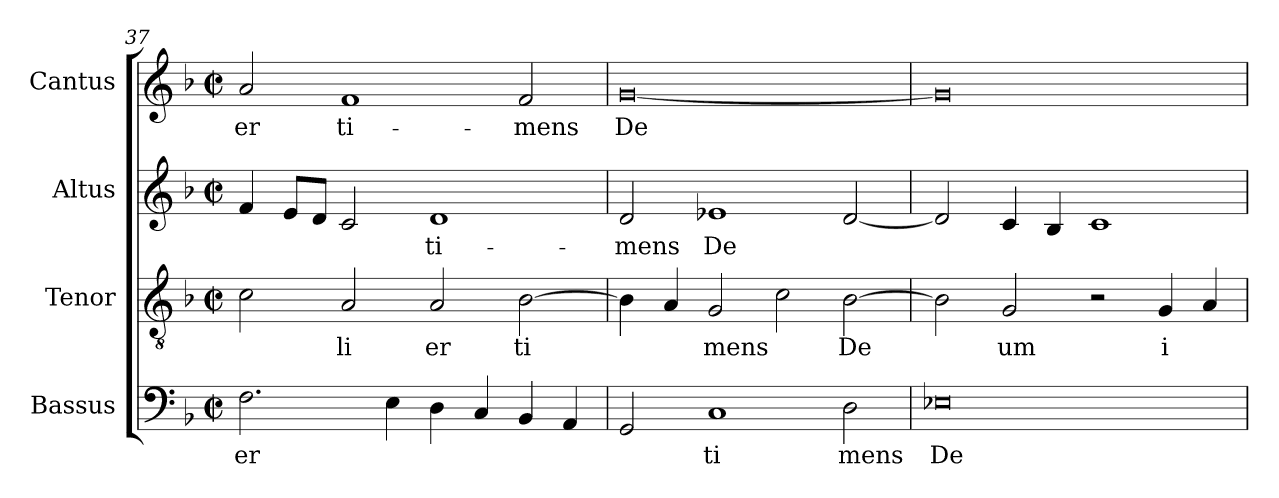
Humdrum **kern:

**kern	**text	**kern	**text	**kern	**text	**kern	**text
*part4	*part4	*part3	*part3	*part2	*part2	*part1	*part1
*staff4	*staff4	*staff3	*staff3	*staff2	*staff2	*staff1	*staff1
*I"Bassus	*	*I"Tenor	*	*I"Altus	*	*I"Cantus	*
!!LO:LB:g=z
*clefF4	*	*clefGv2	*	*clefG2	*	*clefG2	*
*k[b-]	*	*k[b-]	*	*k[b-]	*	*k[b-]	*
*F:	*	*F:	*	*F:	*	*F:	*
*M2/2	*	*M2/2	*	*M2/2	*	*M2/2	*
*met(c|)	*	*met(c|)	*	*met(c|)	*	*met(c|)	*
=37	=37	=37	=37	=37	=37	=37	=37
!	!LO:LY:b:cj	!	!LO:LY:b:cj	!	!LO:LY:b:cj	!	!LO:LY:b:cj
2.F\	-er	2c\	-	4f/	.	2a/	-er
!	!	!	!	!	!LO:LY:b:cj	!	!
.	.	.	.	8e/L	.	.	.
!	!	!	!	!	!LO:LY:b:cj	!	!
.	.	.	.	8d/J	.	.	.
!	!	!	!LO:LY:b:cj	!	!LO:LY:b:cj	!	!LO:LY:b:cj
.	.	2A/	-li	2c/	.	1f	ti-
!	!LO:LY:b:cj	!	!	!	!	!	!
4E\	.	.	.	.	.	.	.
!	!LO:LY:b:cj	!	!LO:LY:b:cj	!	!LO:LY:b:cj	!	!
4D\	.	2A/	er	1d	ti-	.	.
!	!LO:LY:b:cj	!	!	!	!	!	!
4C/	.	.	.	.	.	.	.
!	!LO:LY:b:cj	!	!LO:LY:b:cj	!	!	!	!LO:LY:b:cj
4BB-/	.	[>2B-\	ti	.	.	2f/	-mens
!	!LO:LY:b:cj	!	!	!	!	!	!
4AA/	.	.	.	.	.	.	.
=38	=38	=38	=38	=38	=38	=38	=38
!	!LO:LY:b:cj	!	!LO:LY:b:cj	!	!LO:LY:b:cj	!	!LO:LY:b:cj
2GG/	.	4B-\]	.	2d/	-mens	[<0g	De-
!	!	!	!LO:LY:b:cj	!	!	!	!
.	.	4A/	.	.	.	.	.
!	!LO:LY:b:cj	!	!LO:LY:b:cj	!	!LO:LY:b:cj	!	!
1C	ti	2G/	mens	1e-X	De-	.	.
!	!	!	!LO:LY:b:cj	!	!	!	!
.	.	2c\	.	.	.	.	.
!	!LO:LY:b:cj	!	!LO:LY:b:cj	!	!LO:LY:b:cj	!	!
2D\	mens	[>2B-\	De	[<2d/	--	.	.
=39	=39	=39	=39	=39	=39	=39	=39
!	!LO:LY:b:cj	!	!LO:LY:b:cj	!	!LO:LY:b:cj	!	!LO:LY:b:cj
0E-X	De	2B-\]	.	2d/]	--	0g]	--
!	!	!	!LO:LY:b:cj	!	!LO:LY:b:cj	!	!
.	.	2G/	um	4c/	--	.	.
!	!	!	!	!	!LO:LY:b:cj	!	!
.	.	.	.	4B-/	--	.	.
!	!	!	!	!	!LO:LY:b:cj	!	!
.	.	2r	.	1c	--	.	.
!	!	!	!LO:LY:b:cj	!	!	!	!
.	.	4G/	i	.	.	.	.
!	!	!	!LO:LY:b:cj	!	!	!	!
.	.	4A/	.	.	.	.	.
=	=	=	=	=	=	=	=
*-	*-	*-	*-	*-	*-	*-	*-
